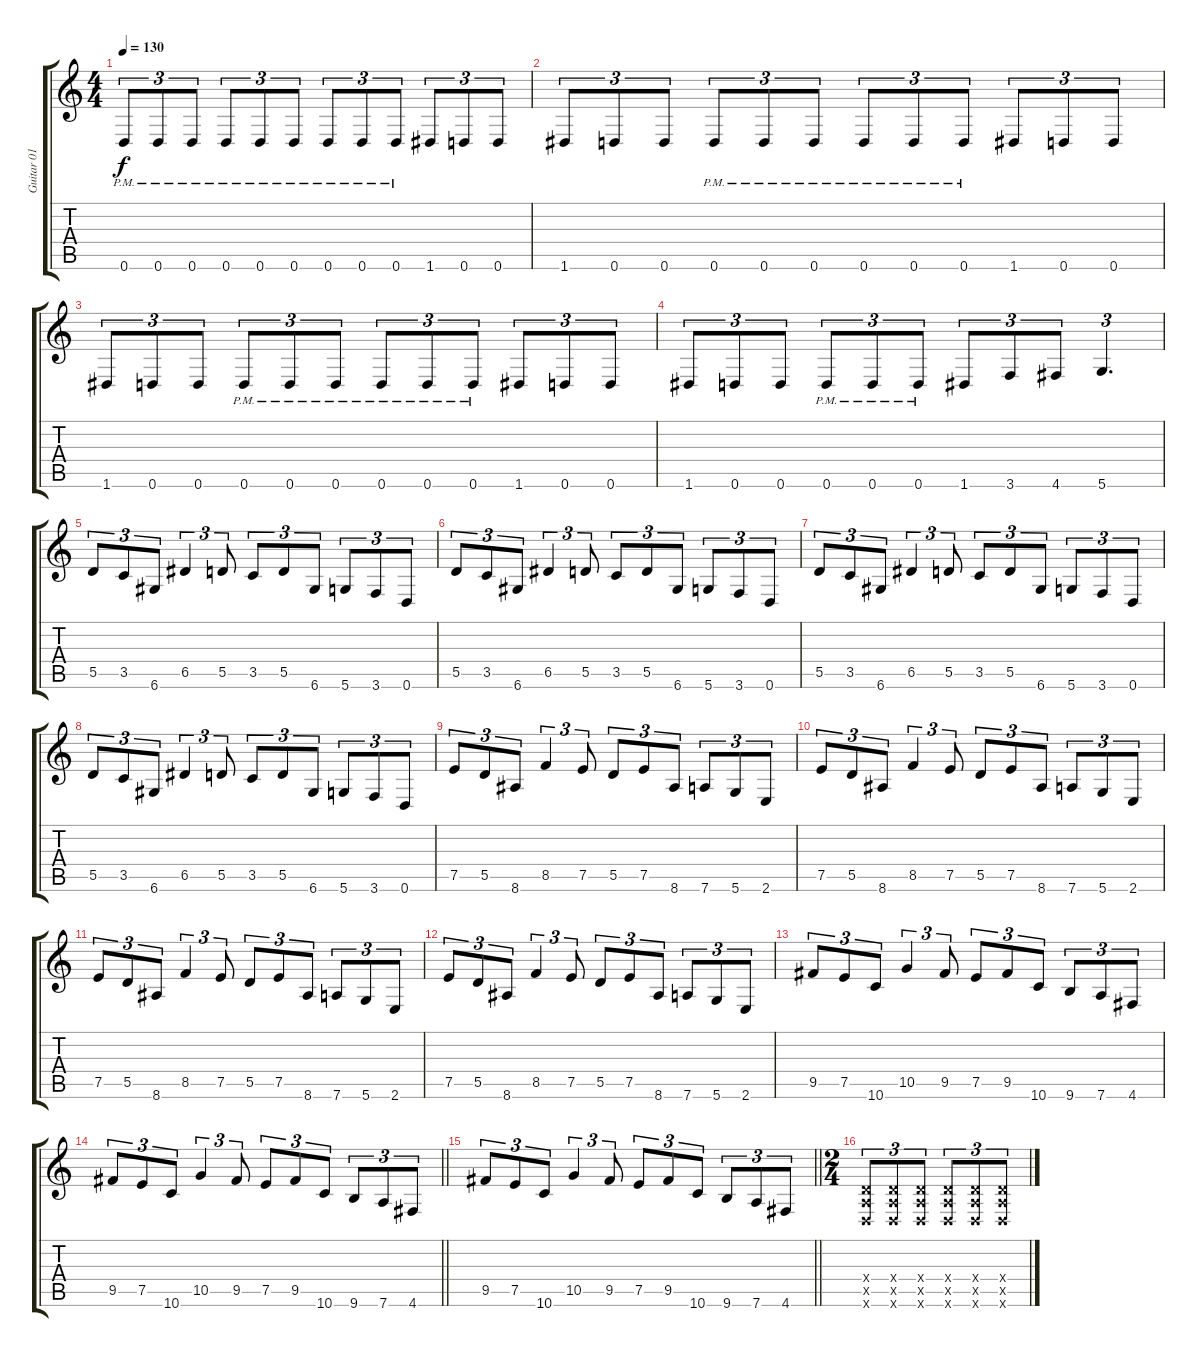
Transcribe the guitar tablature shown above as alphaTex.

\track ("Guitar 01" "Guitar 01") {mute instrument distortionguitar}
\staff {score tabs}
\tuning (E4 B3 G3 D3 A2 D2) {hide}
\ts (4 4)
\tempo 130
\clef g2
\ks c
0.6{pm}.8{tu (3 2) dy f} 0.6{pm}.8{tu (3 2)} 0.6{pm}.8{tu (3 2)} 0.6{pm}.8{tu (3 2)} 0.6{pm}.8{tu (3 2)} 0.6{pm}.8{tu (3 2)} 0.6{pm}.8{tu (3 2)} 0.6{pm}.8{tu (3 2)} 0.6{pm}.8{tu (3 2)} 1.6.8{tu (3 2)} 0.6.8{tu (3 2)} 0.6.8{tu (3 2)} |
1.6.8{tu (3 2)} 0.6.8{tu (3 2)} 0.6.8{tu (3 2)} 0.6{pm}.8{tu (3 2)} 0.6{pm}.8{tu (3 2)} 0.6{pm}.8{tu (3 2)} 0.6{pm}.8{tu (3 2)} 0.6{pm}.8{tu (3 2)} 0.6{pm}.8{tu (3 2)} 1.6.8{tu (3 2)} 0.6.8{tu (3 2)} 0.6.8{tu (3 2)} |
1.6.8{tu (3 2)} 0.6.8{tu (3 2)} 0.6.8{tu (3 2)} 0.6{pm}.8{tu (3 2)} 0.6{pm}.8{tu (3 2)} 0.6{pm}.8{tu (3 2)} 0.6{pm}.8{tu (3 2)} 0.6{pm}.8{tu (3 2)} 0.6{pm}.8{tu (3 2)} 1.6.8{tu (3 2)} 0.6.8{tu (3 2)} 0.6.8{tu (3 2)} |
1.6.8{tu (3 2)} 0.6.8{tu (3 2)} 0.6.8{tu (3 2)} 0.6{pm}.8{tu (3 2)} 0.6{pm}.8{tu (3 2)} 0.6{pm}.8{tu (3 2)} 1.6.8{tu (3 2)} 3.6.8{tu (3 2)} 4.6.8{tu (3 2)} 5.6.4{d tu (3 2)} |
5.5.8{tu (3 2)} 3.5.8{tu (3 2)} 6.6.8{tu (3 2)} 6.5.4{tu (3 2)} 5.5.8{tu (3 2)} 3.5.8{tu (3 2)} 5.5.8{tu (3 2)} 6.6.8{tu (3 2)} 5.6.8{tu (3 2)} 3.6.8{tu (3 2)} 0.6.8{tu (3 2)} |
5.5.8{tu (3 2)} 3.5.8{tu (3 2)} 6.6.8{tu (3 2)} 6.5.4{tu (3 2)} 5.5.8{tu (3 2)} 3.5.8{tu (3 2)} 5.5.8{tu (3 2)} 6.6.8{tu (3 2)} 5.6.8{tu (3 2)} 3.6.8{tu (3 2)} 0.6.8{tu (3 2)} |
5.5.8{tu (3 2)} 3.5.8{tu (3 2)} 6.6.8{tu (3 2)} 6.5.4{tu (3 2)} 5.5.8{tu (3 2)} 3.5.8{tu (3 2)} 5.5.8{tu (3 2)} 6.6.8{tu (3 2)} 5.6.8{tu (3 2)} 3.6.8{tu (3 2)} 0.6.8{tu (3 2)} |
5.5.8{tu (3 2)} 3.5.8{tu (3 2)} 6.6.8{tu (3 2)} 6.5.4{tu (3 2)} 5.5.8{tu (3 2)} 3.5.8{tu (3 2)} 5.5.8{tu (3 2)} 6.6.8{tu (3 2)} 5.6.8{tu (3 2)} 3.6.8{tu (3 2)} 0.6.8{tu (3 2)} |
7.5.8{tu (3 2)} 5.5.8{tu (3 2)} 8.6.8{tu (3 2)} 8.5.4{tu (3 2)} 7.5.8{tu (3 2)} 5.5.8{tu (3 2)} 7.5.8{tu (3 2)} 8.6.8{tu (3 2)} 7.6.8{tu (3 2)} 5.6.8{tu (3 2)} 2.6.8{tu (3 2)} |
7.5.8{tu (3 2)} 5.5.8{tu (3 2)} 8.6.8{tu (3 2)} 8.5.4{tu (3 2)} 7.5.8{tu (3 2)} 5.5.8{tu (3 2)} 7.5.8{tu (3 2)} 8.6.8{tu (3 2)} 7.6.8{tu (3 2)} 5.6.8{tu (3 2)} 2.6.8{tu (3 2)} |
7.5.8{tu (3 2)} 5.5.8{tu (3 2)} 8.6.8{tu (3 2)} 8.5.4{tu (3 2)} 7.5.8{tu (3 2)} 5.5.8{tu (3 2)} 7.5.8{tu (3 2)} 8.6.8{tu (3 2)} 7.6.8{tu (3 2)} 5.6.8{tu (3 2)} 2.6.8{tu (3 2)} |
7.5.8{tu (3 2)} 5.5.8{tu (3 2)} 8.6.8{tu (3 2)} 8.5.4{tu (3 2)} 7.5.8{tu (3 2)} 5.5.8{tu (3 2)} 7.5.8{tu (3 2)} 8.6.8{tu (3 2)} 7.6.8{tu (3 2)} 5.6.8{tu (3 2)} 2.6.8{tu (3 2)} |
9.5.8{tu (3 2)} 7.5.8{tu (3 2)} 10.6.8{tu (3 2)} 10.5.4{tu (3 2)} 9.5.8{tu (3 2)} 7.5.8{tu (3 2)} 9.5.8{tu (3 2)} 10.6.8{tu (3 2)} 9.6.8{tu (3 2)} 7.6.8{tu (3 2)} 4.6.8{tu (3 2)} |
\barLineRight lightlight
9.5.8{tu (3 2)} 7.5.8{tu (3 2)} 10.6.8{tu (3 2)} 10.5.4{tu (3 2)} 9.5.8{tu (3 2)} 7.5.8{tu (3 2)} 9.5.8{tu (3 2)} 10.6.8{tu (3 2)} 9.6.8{tu (3 2)} 7.6.8{tu (3 2)} 4.6.8{tu (3 2)} |
\barLineRight lightlight
9.5.8{tu (3 2)} 7.5.8{tu (3 2)} 10.6.8{tu (3 2)} 10.5.4{tu (3 2)} 9.5.8{tu (3 2)} 7.5.8{tu (3 2)} 9.5.8{tu (3 2)} 10.6.8{tu (3 2)} 9.6.8{tu (3 2)} 7.6.8{tu (3 2)} 4.6.8{tu (3 2)} |
\ts (2 4)
(0.4{x} 0.5{x} 0.6{x}).8{tu (3 2)} (0.4{x} 0.5{x} 0.6{x}).8{tu (3 2)} (0.4{x} 0.5{x} 0.6{x}).8{tu (3 2)} (0.4{x} 0.5{x} 0.6{x}).8{tu (3 2)} (0.4{x} 0.5{x} 0.6{x}).8{tu (3 2)} (0.4{x} 0.5{x} 0.6{x}).8{tu (3 2)}
